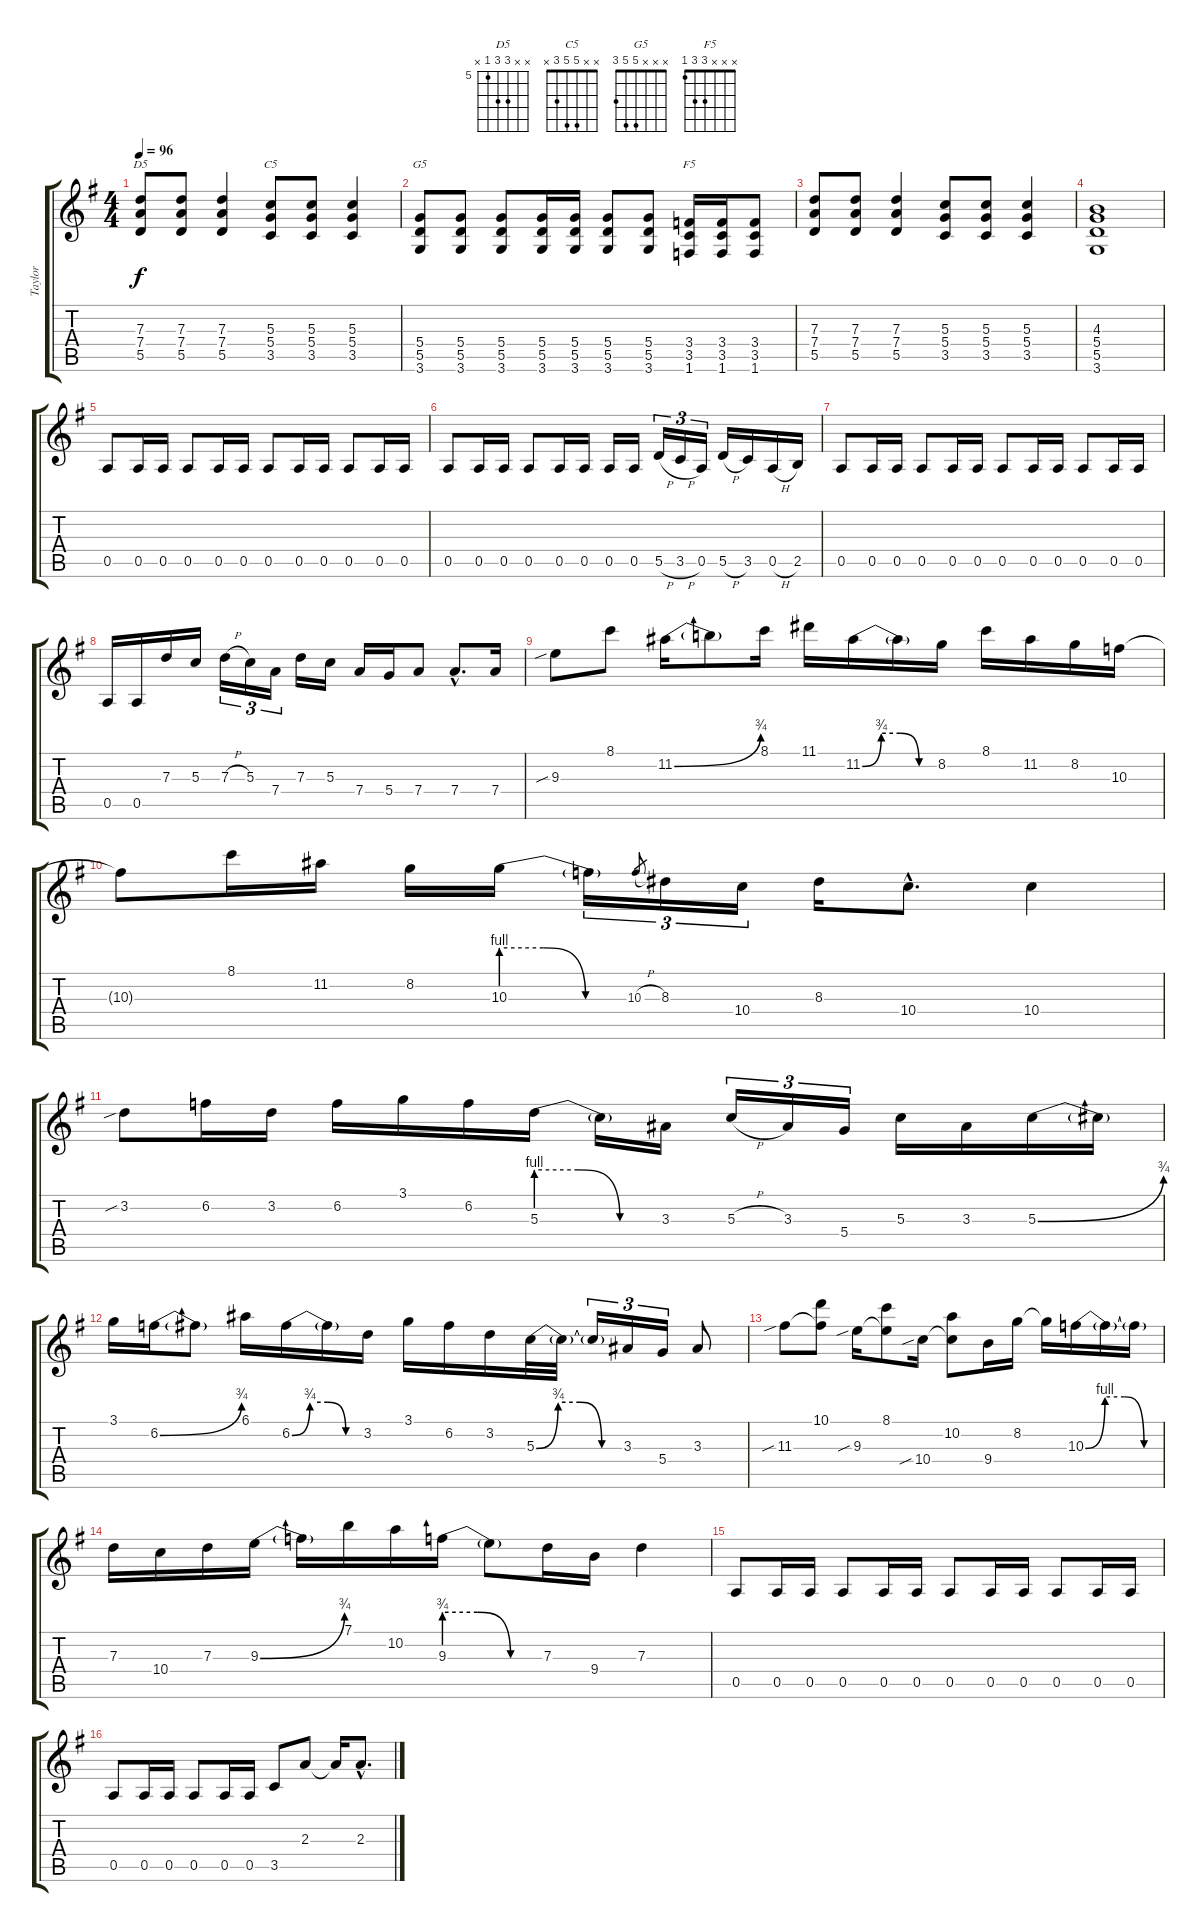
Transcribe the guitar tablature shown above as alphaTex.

\track ("Taylor" "Taylor") {instrument overdrivenguitar}
\staff {score tabs}
\tuning (E4 B3 G3 D3 A2 E2) {hide}
\chord ("D5" x x 7 7 5 x) {firstfret 5}
\chord ("C5" x x 5 5 3 x)
\chord ("G5" x x x 5 5 3)
\chord ("F5" x x x 3 3 1)
\ts (4 4)
\tempo 96
\clef g2
\ks g
(7.3 7.4 5.5).8{ch "D5" dy f} (7.3 7.4 5.5).8 (7.3 7.4 5.5).4 (5.3 5.4 3.5).8{ch "C5"} (5.3 5.4 3.5).8 (5.3 5.4 3.5).4 |
(5.4 5.5 3.6).8{ch "G5"} (5.4 5.5 3.6).8 (5.4 5.5 3.6).8 (5.4 5.5 3.6).16 (5.4 5.5 3.6).16 (5.4 5.5 3.6).8 (5.4 5.5 3.6).8 (3.4 3.5 1.6).16{ch "F5"} (3.4 3.5 1.6).16 (3.4 3.5 1.6).8 |
(7.3 7.4 5.5).8 (7.3 7.4 5.5).8 (7.3 7.4 5.5).4 (5.3 5.4 3.5).8 (5.3 5.4 3.5).8 (5.3 5.4 3.5).4 |
(4.3 5.4 5.5 3.6).1 |
0.5.8{volume 14} 0.5.16 0.5.16 0.5.8 0.5.16 0.5.16 0.5.8 0.5.16 0.5.16 0.5.8 0.5.16 0.5.16 |
0.5.8 0.5.16 0.5.16 0.5.8 0.5.16 0.5.16 0.5.16 0.5.16 5.5{h}.16{tu (3 2)} 3.5{h}.16{tu (3 2)} 0.5.16{tu (3 2)} 5.5{h}.16 3.5.16 0.5{h}.16 2.5.16 |
0.5.8 0.5.16 0.5.16 0.5.8 0.5.16 0.5.16 0.5.8 0.5.16 0.5.16 0.5.8 0.5.16 0.5.16 |
0.5.16 0.5.16 7.3.16 5.3.16 7.3{h}.16{tu (3 2)} 5.3.16{tu (3 2)} 7.4.16{tu (3 2)} 7.3.16 5.3.16 7.4.16 5.4.16 7.4.8 7.4{hac}.8{d} 7.4.16 |
9.3{sib}.8 8.1.8 11.2{be (bend 0 0 60 3)}.16 11.2{t}.8 8.1.16 11.1.16 11.2{be (custom 0 0 15 3 30 3 45 0 60 0)}.16 11.2{t}.16 8.2.16 8.1.16 11.2.16 8.2.16 10.3.16 |
10.3{t}.8 8.1.16 11.2.16 8.2.16 10.3{be (custom 0 4 20 4 40 0 60 0)}.16 10.3{t}.16{tu (3 2)} 10.3{h}.8{gr} 8.3.16{tu (3 2)} 10.4.16{tu (3 2)} 8.3.16 10.4{hac}.8{d} 10.4.4 |
3.2{sib}.8 6.2.16 3.2.16 6.2.16 3.1.16 6.2.16 5.3{be (custom 0 4 20 4 40 0 60 0)}.16 5.3{t}.16 3.3.16 5.3{h}.16{tu (3 2)} 3.3.16{tu (3 2)} 5.4.16{tu (3 2)} 5.3.16 3.3.16 5.3{be (bend 0 0 60 3)}.16 5.3{t}.16 |
3.1.16 6.2{be (bend 0 0 60 3)}.16 6.2{t}.8 6.1.16 6.2{be (custom 0 0 15 3 30 3 45 0 60 0)}.16 6.2{t}.16 3.2.16 3.1.16 6.2.16 3.2.16 5.3{be (custom 0 0 15 3 30 3 45 0 60 0)}.32 5.3{t}.32 5.3{t}.16{tu (3 2)} 3.3.16{tu (3 2)} 5.4.16{tu (3 2)} 3.3.8 |
11.3{sib}.8 (10.1 11.3{t}).8 9.3{sib}.16 (8.1 9.3{t}).8 10.4{sib}.16 (10.2 10.4{t}).8 9.4.16 8.2.16 8.2{t}.16 10.3{be (custom 0 0 15 4 30 4 45 0 60 0)}.16 10.3{t}.16 10.3{t}.16 |
7.3.16 10.4.16 7.3.16 9.3{be (bend 0 0 60 3)}.16 9.3{t}.16 7.1.16 10.2.16 9.3{be (custom 0 3 20 3 40 0 60 0)}.16 9.3{t}.8 7.3.16 9.4.16 7.3.4 |
0.5.8 0.5.16 0.5.16 0.5.8 0.5.16 0.5.16 0.5.8 0.5.16 0.5.16 0.5.8 0.5.16 0.5.16 |
0.5.8 0.5.16 0.5.16 0.5.8 0.5.16 0.5.16 3.5.8 2.3.8 2.3{t}.16 2.3{hac}.8{d}
